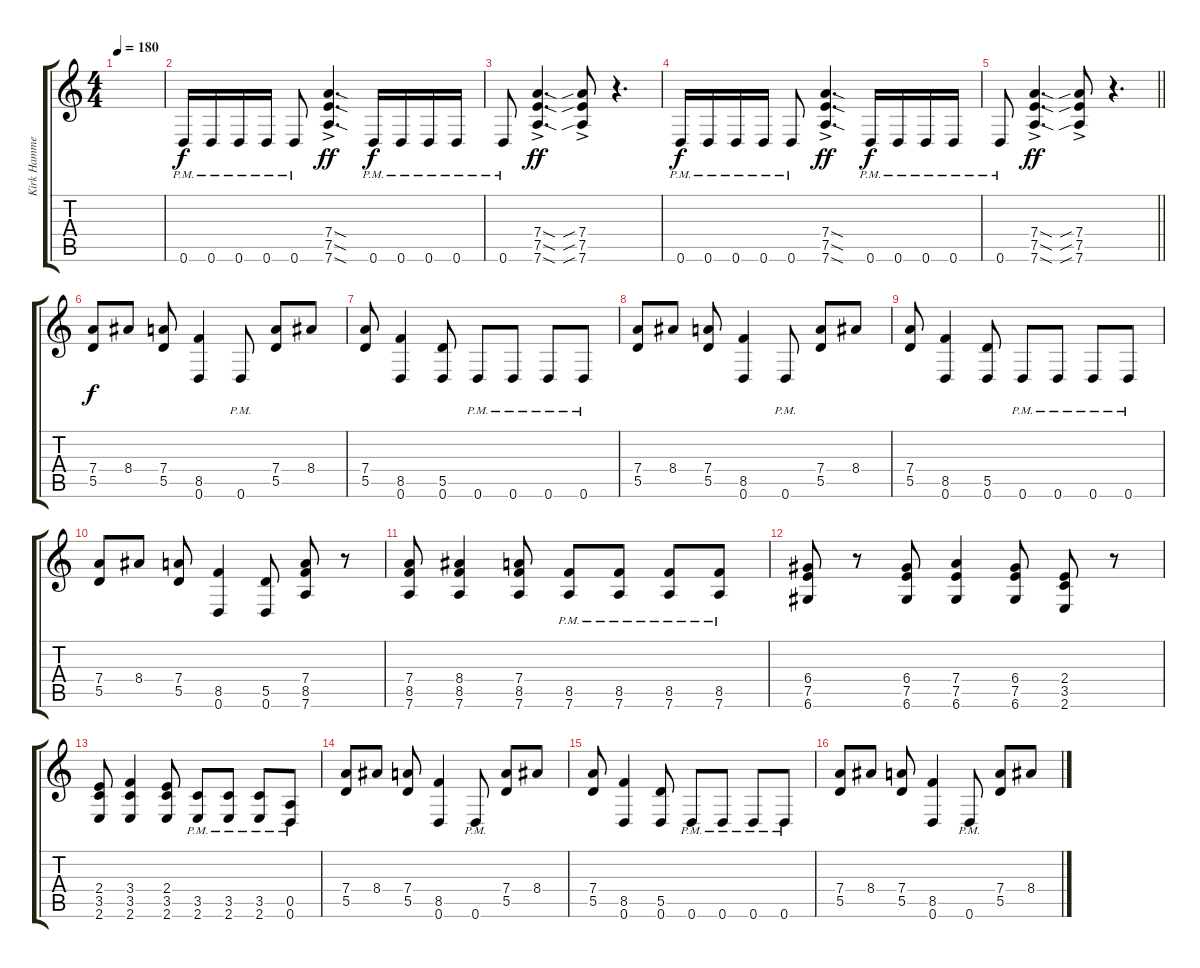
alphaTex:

\track ("Kirk Hammett Guitar" "Kirk Hamme") {instrument distortionguitar}
\staff {score tabs}
\tuning (E4 B3 G3 D3 A2 D2) {hide}
\ts (4 4)
\tempo 180
\clef g2
\ks c
|
0.6{pm}.16 0.6{pm}.16 0.6{pm}.16 0.6{pm}.16 0.6{pm}.8 (7.4{sod ac} 7.5{sod ac} 7.6{sod ac}).4{d dy ff} 0.6{pm}.16{dy f} 0.6{pm}.16 0.6{pm}.16 0.6{pm}.16 |
0.6{pm}.8 (7.4{sod ac} 7.5{sod ac} 7.6{sod ac}).4{d dy ff} (7.4{sib ac} 7.5{sib ac} 7.6{sib ac}).8 r.4{d} |
0.6{pm}.16{dy f} 0.6{pm}.16 0.6{pm}.16 0.6{pm}.16 0.6{pm}.8 (7.4{sod ac} 7.5{sod ac} 7.6{sod ac}).4{d dy ff} 0.6{pm}.16{dy f} 0.6{pm}.16 0.6{pm}.16 0.6{pm}.16 |
\barLineRight lightlight
0.6{pm}.8 (7.4{sod ac} 7.5{sod ac} 7.6{sod ac}).4{d dy ff} (7.4{sib ac} 7.5{sib ac} 7.6{sib ac}).8 r.4{d} |
\section ("" "")
(7.4 5.5).8{dy f} 8.4.8 (7.4 5.5).8 (8.5 0.6).4 0.6{pm}.8 (7.4 5.5).8 8.4.8 |
(7.4 5.5).8 (8.5 0.6).4 (5.5 0.6).8 0.6{pm}.8 0.6{pm}.8 0.6{pm}.8 0.6{pm}.8 |
(7.4 5.5).8 8.4.8 (7.4 5.5).8 (8.5 0.6).4 0.6{pm}.8 (7.4 5.5).8 8.4.8 |
(7.4 5.5).8 (8.5 0.6).4 (5.5 0.6).8 0.6{pm}.8 0.6{pm}.8 0.6{pm}.8 0.6{pm}.8 |
(7.4 5.5).8 8.4.8 (7.4 5.5).8 (8.5 0.6).4 (5.5 0.6).8 (7.4 8.5 7.6).8 r.8 |
(7.4 8.5 7.6).8 (8.4 8.5 7.6).4 (7.4 8.5 7.6).8 (8.5{pm} 7.6{pm}).8 (8.5{pm} 7.6{pm}).8 (8.5{pm} 7.6{pm}).8 (8.5{pm} 7.6{pm}).8 |
(6.4 7.5 6.6).8 r.8 (6.4 7.5 6.6).8 (7.4 7.5 6.6).4 (6.4 7.5 6.6).8 (2.4 3.5 2.6).8 r.8 |
(2.4 3.5 2.6).8 (3.4 3.5 2.6).4 (2.4 3.5 2.6).8 (3.5{pm} 2.6{pm}).8 (3.5{pm} 2.6{pm}).8 (3.5{pm} 2.6{pm}).8 (0.5{pm} 0.6{pm}).8 |
(7.4 5.5).8 8.4.8 (7.4 5.5).8 (8.5 0.6).4 0.6{pm}.8 (7.4 5.5).8 8.4.8 |
(7.4 5.5).8 (8.5 0.6).4 (5.5 0.6).8 0.6{pm}.8 0.6{pm}.8 0.6{pm}.8 0.6{pm}.8 |
(7.4 5.5).8 8.4.8 (7.4 5.5).8 (8.5 0.6).4 0.6{pm}.8 (7.4 5.5).8 8.4.8
